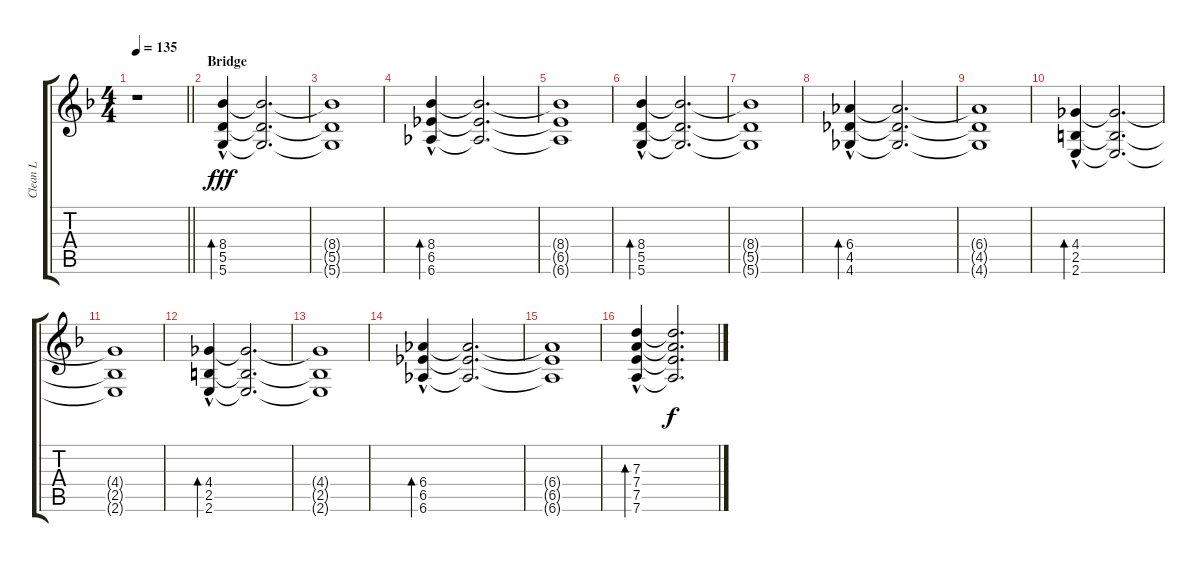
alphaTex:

\track ("Clean L" "Clean L") {instrument acousticguitarsteel}
\staff {score tabs}
\tuning (E4 B3 G3 D3 A2 D2) {hide}
\ts (4 4)
\tempo 135
\clef g2
\barLineRight lightlight
\ks f
r.1{dy mp} |
\section ("" "Bridge")
(8.4{hac} 5.5{hac} 5.6{hac}).4{bd 240 dy fff} (8.4{t} 5.5{t} 5.6{t}).2{d} |
(8.4{t} 5.5{t} 5.6{t}).1 |
(8.4{hac} 6.5{hac} 6.6{hac}).4{bd 240} (8.4{t} 6.5{t} 6.6{t}).2{d} |
(8.4{t} 6.5{t} 6.6{t}).1 |
(8.4{hac} 5.5{hac} 5.6{hac}).4{bd 240} (8.4{t} 5.5{t} 5.6{t}).2{d} |
(8.4{t} 5.5{t} 5.6{t}).1 |
(6.4{hac} 4.5{hac} 4.6{hac}).4{bd 240} (6.4{t} 4.5{t} 4.6{t}).2{d} |
(6.4{t} 4.5{t} 4.6{t}).1 |
(4.4{hac} 2.5{hac} 2.6{hac}).4{bd 240} (4.4{t} 2.5{t} 2.6{t}).2{d} |
(4.4{t} 2.5{t} 2.6{t}).1 |
(4.4{hac} 2.5{hac} 2.6{hac}).4{bd 240} (4.4{t} 2.5{t} 2.6{t}).2{d} |
(4.4{t} 2.5{t} 2.6{t}).1 |
(6.4{hac} 6.5{hac} 6.6{hac}).4{bd 240} (6.4{t} 6.5{t} 6.6{t}).2{d} |
(6.4{t} 6.5{t} 6.6{t}).1 |
(7.3{hac} 7.4{hac} 7.5{hac} 7.6{hac}).4{bd 240} (7.3{t} 7.4{t} 7.5{t} 7.6{t}).2{d dy f}
